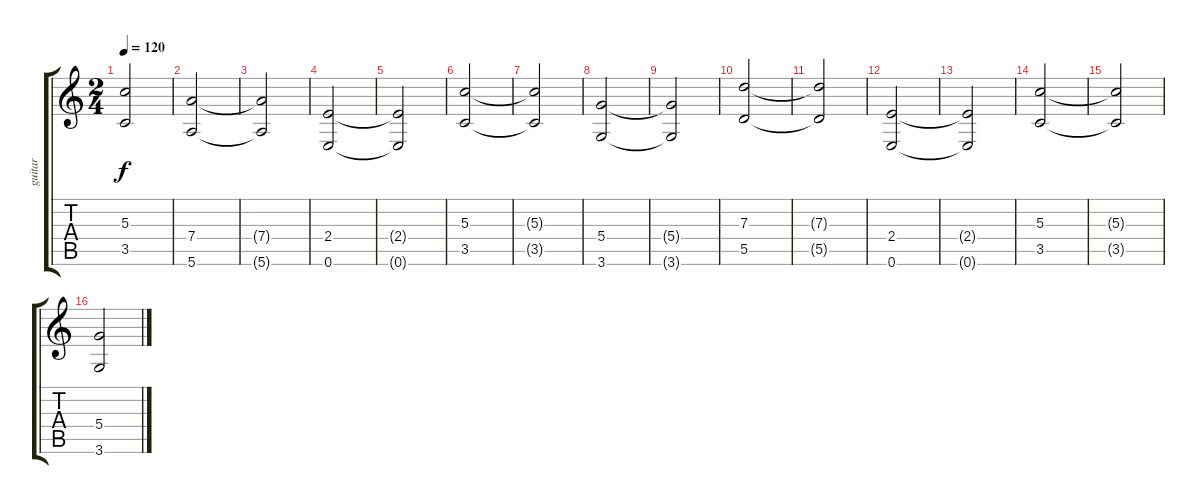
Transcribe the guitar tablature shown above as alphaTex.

\track ("guitar     sexta" "guitar    ") {instrument distortionguitar}
\staff {score tabs}
\tuning (E4 B3 G3 D3 A2 E2) {hide}
\ts (2 4)
\tempo 120
\clef g2
\ks c
(5.3{t} 3.5{t}).2{dy f} |
(7.4 5.6).2 |
(7.4{t} 5.6{t}).2 |
(2.4 0.6).2 |
(2.4{t} 0.6{t}).2 |
(5.3 3.5).2 |
(5.3{t} 3.5{t}).2 |
(5.4 3.6).2 |
(5.4{t} 3.6{t}).2 |
(7.3 5.5).2 |
(7.3{t} 5.5{t}).2 |
(2.4 0.6).2 |
(2.4{t} 0.6{t}).2 |
(5.3 3.5).2 |
(5.3{t} 3.5{t}).2 |
(5.4 3.6).2
